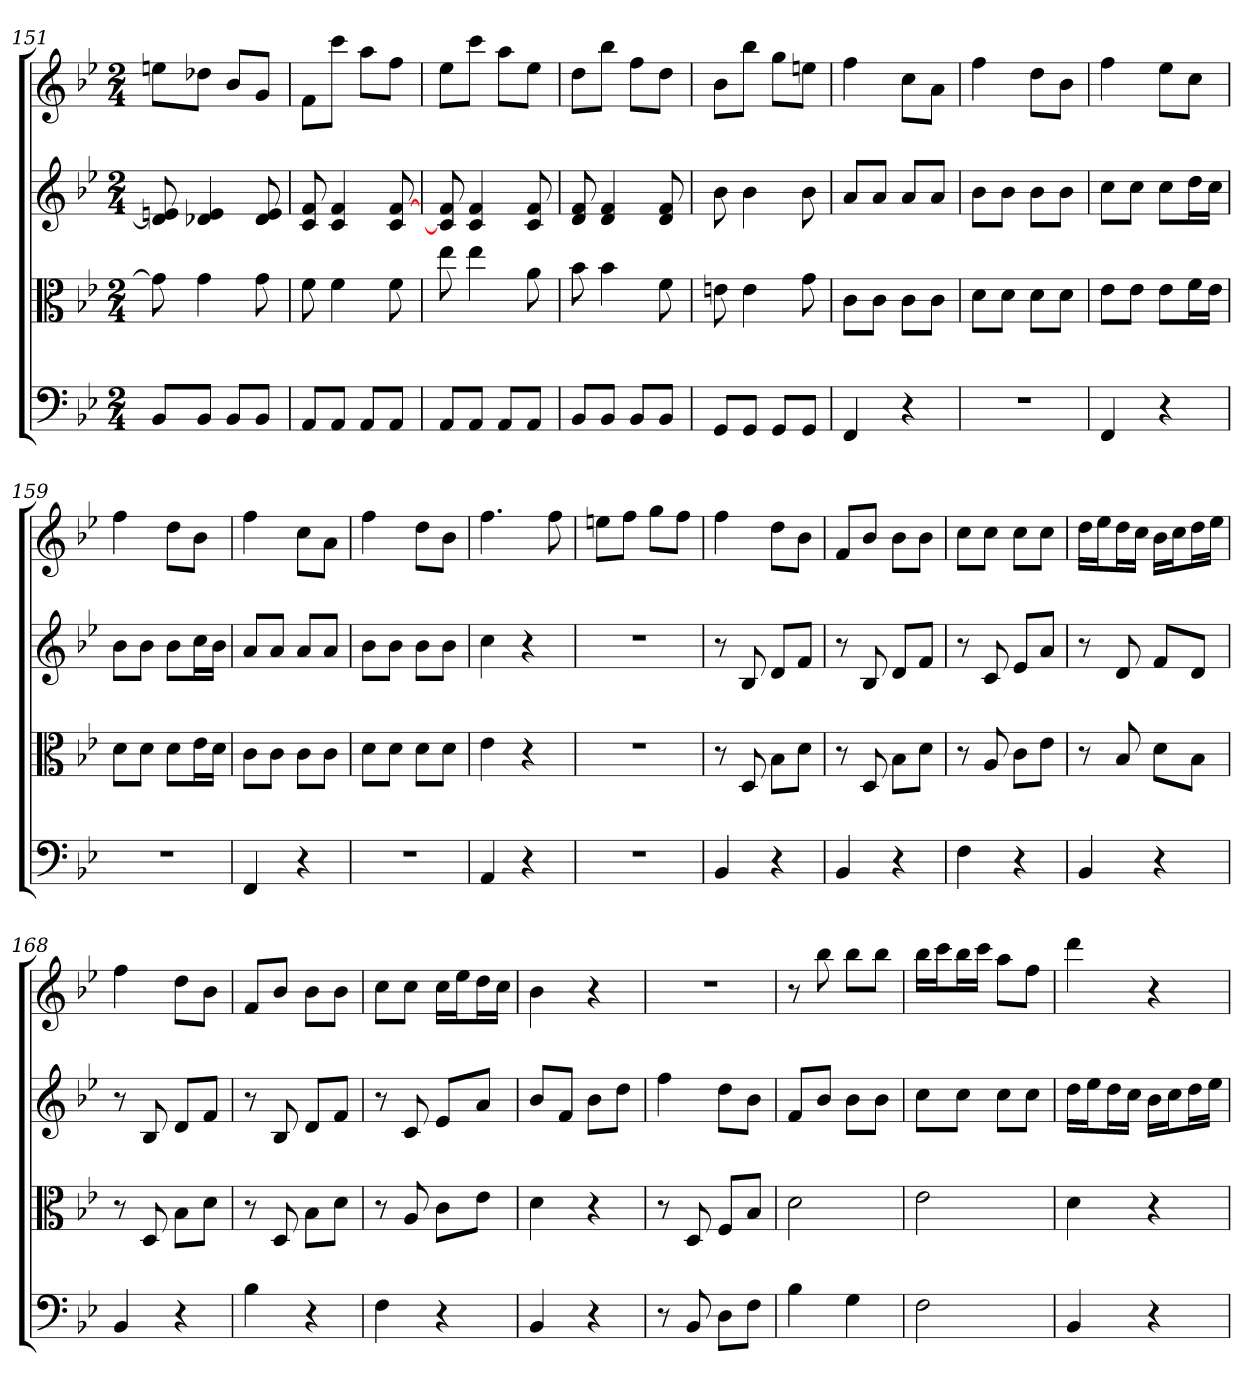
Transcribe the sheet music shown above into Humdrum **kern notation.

**kern	**kern	**kern	**kern
*part4	*part3	*part2	*part1
*staff4	*staff3	*staff2	*staff1
*clefF4	*clefC3	*	*
*k[b-e-]	*k[b-e-]	*k[b-e-]	*k[b-e-]
*B-:	*B-:	*B-:	*B-:
*M2/4	*M2/4	*M2/4	*M2/4
=151	=151	=151	=151
8BB-/L	8g]	8d-] 8en	8eenL
8BB-/J	4g	4d-X 4e	8dd-XJ
8BB-/L	.	.	8b-L
8BB-/J	8g	8d- 8e	8gJ
=152	=152	=152	=152
8AA/L	8f	8c 8f	8fL
8AA/J	4f	4c 4f	8cccJ
8AA/L	.	.	8aaL
8AA/J	8f	8c [8f	8ffJ
=153	=153	=153	=153
8AA/L	8ee-	8c] 8f	8ee-L
8AA/J	4ee-	4c 4f	8cccJ
8AA/L	.	.	8aaL
8AA/J	8a	8c 8f	8ee-J
=154	=154	=154	=154
8BB-/L	8b-	8d 8f	8ddL
8BB-/J	4b-	4d 4f	8bb-J
8BB-/L	.	.	8ffL
8BB-/J	8f	8d 8f	8ddJ
=155	=155	=155	=155
8GG/L	8en	8b-	8b-L
8GG/J	4e	4b-	8bb-J
8GG/L	.	.	8ggL
8GG/J	8g	8b-	8eenJ
=156	=156	=156	=156
4FF	8c\L	8aL	4ff
.	8c\J	8aJ	.
4r	8c\L	8aL	8ccL
.	8c\J	8aJ	8aJ
=157	=157	=157	=157
2r	8d\L	8b-L	4ff
.	8d\J	8b-J	.
.	8d\L	8b-L	8ddL
.	8d\J	8b-J	8b-J
=158	=158	=158	=158
4FF	8e-\L	8ccL	4ff
.	8e-\J	8ccJ	.
4r	8e-\L	8ccL	8ee-L
.	16f\L	16ddL	8ccJ
.	16e-\JJ	16ccJJ	.
=159	=159	=159	=159
2r	8d\L	8b-L	4ff
.	8d\J	8b-J	.
.	8d\L	8b-L	8ddL
.	16e-\L	16ccL	8b-J
.	16d\JJ	16b-JJ	.
=160	=160	=160	=160
4FF	8c\L	8aL	4ff
.	8c\J	8aJ	.
4r	8c\L	8aL	8ccL
.	8c\J	8aJ	8aJ
=161	=161	=161	=161
2r	8d\L	8b-L	4ff
.	8d\J	8b-J	.
.	8d\L	8b-L	8ddL
.	8d\J	8b-J	8b-J
=162	=162	=162	=162
4AA	4e-	4cc	4.ff
4r	4r	4r	.
.	.	.	8ff
=163	=163	=163	=163
2r	2r	2r	8eenL
.	.	.	8ffJ
.	.	.	8ggL
.	.	.	8ffJ
=164	=164	=164	=164
4BB-	8r	8r	4ff
.	8D	8B-	.
4r	8B-\L	8dL	8ddL
.	8d\J	8fJ	8b-J
=165	=165	=165	=165
4BB-	8r	8r	8fL
.	8D	8B-	8b-J
4r	8B-\L	8dL	8b-L
.	8d\J	8fJ	8b-J
=166	=166	=166	=166
4F	8r	8r	8ccL
.	8A	8c	8ccJ
4r	8c\L	8e-L	8ccL
.	8e-\J	8aJ	8ccJ
=167	=167	=167	=167
4BB-	8r	8r	16ddLL
.	.	.	16ee-J
.	8B-	8d	16ddL
.	.	.	16ccJJ
4r	8d\L	8fL	16b-LL
.	.	.	16ccJ
.	8B-\J	8dJ	16ddL
.	.	.	16ee-JJ
=168	=168	=168	=168
4BB-	8r	8r	4ff
.	8D	8B-	.
4r	8B-\L	8dL	8ddL
.	8d\J	8fJ	8b-J
=169	=169	=169	=169
4B-	8r	8r	8fL
.	8D	8B-	8b-J
4r	8B-\L	8dL	8b-L
.	8d\J	8fJ	8b-J
=170	=170	=170	=170
4F	8r	8r	8ccL
.	8A	8c	8ccJ
4r	8c\L	8e-L	16ccLL
.	.	.	16ee-J
.	8e-\J	8aJ	16ddL
.	.	.	16ccJJ
=171	=171	=171	=171
4BB-	4d	8b-L	4b-
.	.	8fJ	.
4r	4r	8b-L	4r
.	.	8ddJ	.
=172	=172	=172	=172
8r	8r	4ff	2r
8BB-	8D	.	.
8D\L	8F/L	8ddL	.
8F\J	8B-/J	8b-J	.
=173	=173	=173	=173
4B-	2d	8fL	8r
.	.	8b-J	8bb-
4G	.	8b-L	8bb-L
.	.	8b-J	8bb-J
=174	=174	=174	=174
2F	2e-	8ccL	16bb-LL
.	.	.	16cccJ
.	.	8ccJ	16bb-L
.	.	.	16cccJJ
.	.	8ccL	8aaL
.	.	8ccJ	8ffJ
=175	=175	=175	=175
4BB-	4d	16ddLL	4ddd
.	.	16ee-J	.
.	.	16ddL	.
.	.	16ccJJ	.
4r	4r	16b-LL	4r
.	.	16ccJ	.
.	.	16ddL	.
.	.	16ee-JJ	.
=	=	=	=
*-	*-	*-	*-
